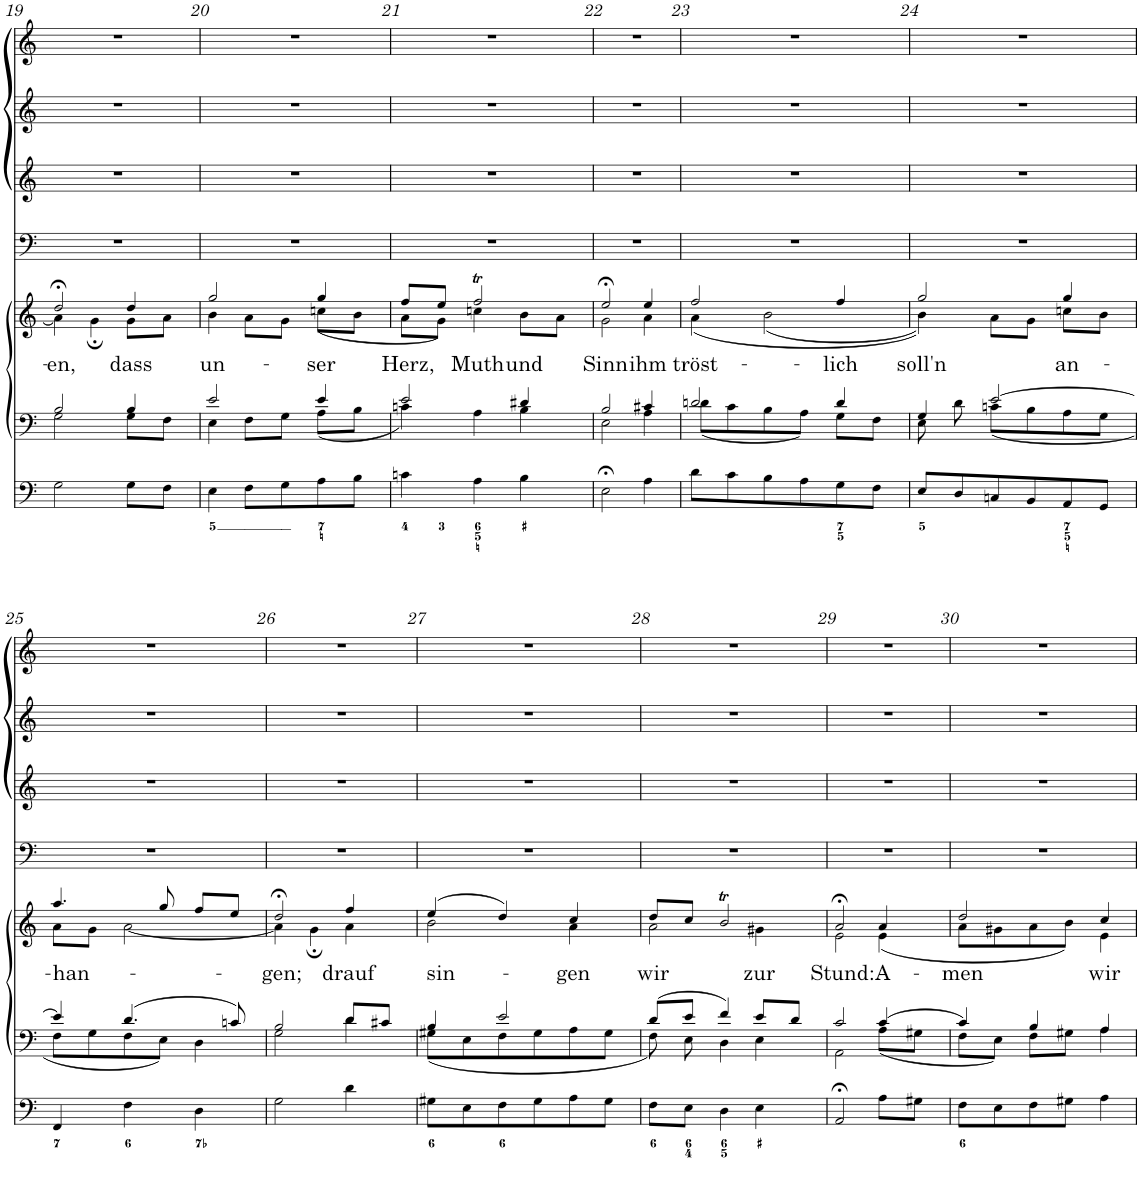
**kern	**kern	**kern	**kern	**kern	**text	**kern	**kern	**kern	**kern	**kern	**kern	**kern	**kern
*part13	*part12	*part11	*part10	*part9	*part9	*part8	*part7	*part6	*part5	*part4	*part3	*part2	*part1
*staff13	*staff12	*staff11	*staff10	*staff9	*staff9	*staff8	*staff7	*staff6	*staff5	*staff4	*staff3	*staff2	*staff1
*I"Contrabass	*I"Organo e Continuo.	*I"Tenore/ Basso.	*I"Soprano	*I"Soprano/ Alto.	*	*I"Viola.	*I"Violino II.	*I"Violino I.	*I"Oboe I &amp; II.	*I"Timpani.	*I"Tromba III.	*I"Tromba II.	*I"Tromba I.
*I'Cb.	*	*	*I'S.	*	*	*I'Vla.	*I'Vln. II	*I'Vln. I	*I'Ob. I.II.	*I'Timp	*	*	*
!!LO:PB:g=z
*clefF4	*clefF4	*clefF4	*clefG2	*clefG2	*	*clefC3	*clefG2	*clefG2	*clefG2	*clefF4	*clefG2	*clefG2	*clefG2
*Trd7c12	*	*	*	*	*	*	*	*	*	*Trd-1c-2	*Trd-1c-2	*Trd-1c-2	*Trd-1c-2
*k[f#c#]	*k[f#c#]	*k[f#c#]	*k[f#c#]	*k[f#c#]	*	*k[f#c#]	*k[f#c#]	*k[f#c#]	*k[f#c#]	*k[]	*k[]	*k[]	*k[]
*M3/4	*M3/4	*M3/4	*M3/4	*M3/4	*	*M3/4	*M3/4	*M3/4	*M3/4	*M3/4	*M3/4	*M3/4	*M3/4
=19	=19	=19	=19	=19	=19	=19	=19	=19	=19	=19	=19	=19	=19
*	*	*^	*	*	*	*	*	*	*	*	*	*	*
!	!	!	!	!	!	!LO:LY:b	!	!	!	!	!	!	!	!
*	*	*	*	*	*^	*	*	*	*	*	*	*	*	*
2G	2G\	2B/	2G\	2dd;<,	2dd;<,/	4a\]	en,	2B	4r	2dd;<	2dd;<	2.r	2.r	2.r	2.r
.	.	.	.	.	.	4g;\	.	.	4g	.	.	.	.	.	.
!	!	!	!	!	!	!	!LO:LY:b	!	!	!	!	!	!	!	!
8G\L	8G\L	4B/	8G\L	4dd	4dd/	8g\L	dass	4B	8g/L	4dd	4dd	.	.	.	.
8F#\J	8F#\J	.	8F#\J	.	.	8a\J	.	.	8a/J	.	.	.	.	.	.
=20	=20	=20	=20	=20	=20	=20	=20	=20	=20	=20	=20	=20	=20	=20	=20
!	!	!	!	!	!	!	!LO:LY:b	!	!	!	!	!	!	!	!
4E	4E\	2e/	4E\	2gg	2gg/	4b\	un-	2e	4b	2gg	2gg	2.r	2.r	2.r	2.r
8F#\L	8F#\L	.	8F#\L	.	.	8a\L	.	.	8a/L	.	.	.	.	.	.
8G\J	8G\	.	8G\J	.	.	8g\J	.	.	8g/J	.	.	.	.	.	.
!	!	!	!	!	!	!	!LO:LY:b	!	!	!	!	!	!	!	!
8A\L	8A\	4e/	(8A\L	4gg	4gg/	(8ccn\L	-ser	4e	8ccn\L	4gg	4gg	.	.	.	.
8B\J	8B\J	.	8B\J	.	.	8b\J	.	.	8b\J	.	.	.	.	.	.
=21	=21	=21	=21	=21	=21	=21	=21	=21	=21	=21	=21	=21	=21	=21	=21
!	!	!	!	!	!	!	!LO:LY:b	!	!	!	!	!	!	!	!
4cn	4cn\	2e/	4cn\)	8ff#\L	8ff#/L	8a\L	Herz,	2e	(8a/L	(8ff#\L	(8ff#\L	2.r	2.r	2.r	2.r
.	.	.	.	8ee\J	8ee/J	8g\J)	.	.	8g/J)	8ee\J)	8ee\J)	.	.	.	.
!	!	!	!	!	!	!	!LO:LY:b	!	!	!	!	!	!	!	!
4A	4A\	.	4A\	2ff#t	2ff#t/	4ccn\	Muth	.	4ccn	2ff#t	2ff#t	.	.	.	.
!	!	!	!	!	!	!	!LO:LY:b	!	!	!	!	!	!	!	!
4B	4B\	4d#X/	4B\	.	.	8b\L	und	4d#X	8b/L	.	.	.	.	.	.
.	.	.	.	.	.	8a\J	.	.	8a/J	.	.	.	.	.	.
=22	=22	=22	=22	=22	=22	=22	=22	=22	=22	=22	=22	=22	=22	=22	=22
!	!	!	!	!	!	!	!LO:LY:b	!	!	!	!	!	!	!	!
2E	2E;<\	2B/	2E\	2ee;<,	2ee;<,/	2g\	Sinn	2B	2g	2ee;<	2ee;<	2.r	2.r	2.r	2.r
!	!	!	!	!	!	!	!LO:LY:b	!	!	!	!	!	!	!	!
4A	4A\	4c#X/	4A\	4ee	4ee/	4a\	ihm	4c#X	4a	4ee	4ee	.	.	.	.
=23	=23	=23	=23	=23	=23	=23	=23	=23	=23	=23	=23	=23	=23	=23	=23
!	!	!	!	!	!	!	!LO:LY:b	!	!	!	!	!	!	!	!
8d\L	8d\L	2dn/	(8d\L	2ff#	2ff#/	(4a\	tröst-	2dn	4a	2ff#	2ff#	2.r	2.r	2.r	2.r
8c#\J	8c#\	.	8c#\	.	.	.	.	.	.	.	.	.	.	.	.
8B\L	8B\	.	8B\	.	.	(2b\	.	.	2b	.	.	.	.	.	.
8A\J	8A\	.	8A\J)	.	.	.	.	.	.	.	.	.	.	.	.
!	!	!	!	!	!	!	!LO:LY:b	!	!	!	!	!	!	!	!
8G\L	8G\	4d/	8G\L	4ff#	4ff#/	.	-lich	4d	.	4ff#	4ff#	.	.	.	.
8F#\J	8F#\J	.	8F#\J	.	.	.	.	.	.	.	.	.	.	.	.
=24	=24	=24	=24	=24	=24	=24	=24	=24	=24	=24	=24	=24	=24	=24	=24
!	!	!	!	!	!	!	!LO:LY:b	!	!	!	!	!	!	!	!
8E\L	8E/L	4G/	8E\	2gg	2gg/	4b\))	soll'n	4G	4b	2gg	2gg	2.r	2.r	2.r	2.r
8D\J	8D/	.	8d\	.	.	.	.	.	.	.	.	.	.	.	.
8Cn/L	8Cn/	[2e/	(8cn\L	.	.	8a\L	.	[2e	8a/L	.	.	.	.	.	.
8BB/J	8BB/	.	8B\	.	.	8g\J	.	.	8g/J	.	.	.	.	.	.
!	!	!	!	!	!	!	!LO:LY:b	!	!	!	!	!	!	!	!
8AA/L	8AA/	.	8A\	4gg	4gg/	8ccn\L	an-	.	8ccn\L	4gg	4gg	.	.	.	.
8GG/J	8GG/J	.	8G\J	.	.	8b\J	.	.	8b\J	.	.	.	.	.	.
!!LO:LB:g=z
=25	=25	=25	=25	=25	=25	=25	=25	=25	=25	=25	=25	=25	=25	=25	=25
!	!	!	!	!	!	!	!LO:LY:b	!	!	!	!	!	!	!	!
4FF#	4FF#/	4e/]	8F#\L	4.aa	4.aa/	8a\L	-han-	4e]	8a/L	4.aa	4.aa	2.r	2.r	2.r	2.r
.	.	.	8G\	.	.	8g\J	.	.	8g/J	.	.	.	.	.	.
4F#	4F#\	(4.d/	8F#\	.	.	[2a\	.	(4.d	2r	.	.	.	.	.	.
.	.	.	8E\J)	8gg	8gg/	.	.	.	.	8gg	8gg	.	.	.	.
4D	4D\	.	4D\	8ff#\L	8ff#/L	.	.	.	.	8ff#\L	8ff#\L	.	.	.	.
.	.	8cn/)	.	8ee\J	8ee/J	.	.	8cn)	.	8ee\J	8ee\J	.	.	.	.
=26	=26	=26	=26	=26	=26	=26	=26	=26	=26	=26	=26	=26	=26	=26	=26
!	!	!	!	!	!	!	!LO:LY:b	!	!	!	!	!	!	!	!
2G	2G\	2B/	2G\	2dd;<,	2dd;<,/	4a\]	-gen;	2B	4r	2dd;<	2dd;<	2.r	2.r	2.r	2.r
.	.	.	.	.	.	4g;\	.	.	4g	.	.	.	.	.	.
!	!	!	!	!	!	!	!LO:LY:b	!	!	!	!	!	!	!	!
4d	4d\	8d/L	4d\	4ff#	4ff#/	4a\	drauf	8d\L	4a	4ff#	4ff#	.	.	.	.
.	.	8c#X/J	.	.	.	.	.	8c#X\J	.	.	.	.	.	.	.
=27	=27	=27	=27	=27	=27	=27	=27	=27	=27	=27	=27	=27	=27	=27	=27
!	!	!	!	!	!	!	!LO:LY:b	!	!	!	!	!	!	!	!
8G#X\L	8G#X\L	4B/	(8G#X\L	(4ee	(4ee/	2b\	sin-	4B	2b	4ee	4ee	2.r	2.r	2.r	2.r
8E\J	8E\	.	8E\	.	.	.	.	.	.	.	.	.	.	.	.
8F#\L	8F#\	2e/	8F#\	4dd)	4dd/)	.	.	2e	.	4dd	4dd	.	.	.	.
8G#\J	8G#\	.	8G#\	.	.	.	.	.	.	.	.	.	.	.	.
!	!	!	!	!	!	!	!LO:LY:b	!	!	!	!	!	!	!	!
8A\L	8A\	.	8A\	4cc#	4cc#/	4a\	-gen	.	4a	4cc#	4cc#	.	.	.	.
8G#\J	8G#\J	.	8G#\J	.	.	.	.	.	.	.	.	.	.	.	.
=28	=28	=28	=28	=28	=28	=28	=28	=28	=28	=28	=28	=28	=28	=28	=28
!	!	!	!	!	!	!	!LO:LY:b	!	!	!	!	!	!	!	!
8F#\L	8F#\L	(8d/L	8F#\)	8dd\L	8dd/L	2a\	wir	(8d\L	2a	8dd\L	8dd\L	2.r	2.r	2.r	2.r
8E\J	8E\J	8e/J	8E\	8cc#\J	8cc#/J	.	.	8e\J	.	8cc#\J	8cc#\J	.	.	.	.
4D	4D\	4f#/)	4D\	2bT	2bT/	.	.	4f#)	.	2bT	2bT	.	.	.	.
!	!	!	!	!	!	!	!LO:LY:b	!	!	!	!	!	!	!	!
4E	4E\	8e/L	4E\	.	.	4g#X\	zur	8e\L	4g#X	.	.	.	.	.	.
.	.	8d/J	.	.	.	.	.	8d\J	.	.	.	.	.	.	.
=29	=29	=29	=29	=29	=29	=29	=29	=29	=29	=29	=29	=29	=29	=29	=29
!	!	!	!	!	!	!	!LO:LY:b	!	!	!	!	!	!	!	!
2AA	2AA;</	2c#/	2AA\	2a;<,	2a;<,/	2e\	Stund:	2c#	2e	2a;<	2a;<	2.r	2.r	2.r	2.r
!	!	!	!	!	!	!	!LO:LY:b	!	!	!	!	!	!	!	!
8A\L	8A\L	(4c#/	(8A\L	4a	4a/	(4e\	A-	(4c#	4e	4a	4a	.	.	.	.
8G#X\J	8G#X\J	.	8G#X\J	.	.	.	.	.	.	.	.	.	.	.	.
=30	=30	=30	=30	=30	=30	=30	=30	=30	=30	=30	=30	=30	=30	=30	=30
!	!	!	!	!	!	!	!LO:LY:b	!	!	!	!	!	!	!	!
8F#\L	8F#\L	4c#/)	8F#\L	2dd	2dd/	8a\L	-men	4c#)	8a/L	2dd	2dd	2.r	2.r	2.r	2.r
8E\J	8E\	.	8E\J)	.	.	8g#X\	.	.	8g#X/J	.	.	.	.	.	.
8F#\L	8F#\	4B/	8F#\L	.	.	8a\	.	4B	8a/L	.	.	.	.	.	.
8G#X\J	8G#X\J	.	8G#X\J	.	.	8b\J)	.	.	8b/J	.	.	.	.	.	.
!	!	!	!	!	!	!	!LO:LY:b	!	!	!	!	!	!	!	!
4A	4A\	4A/	4A\	4cc#	4cc#/	4e\	wir	4A	4e	4cc#	4cc#	.	.	.	.
*	*	*v	*v	*	*v	*v	*	*	*	*	*	*	*	*	*
=	=	=	=	=	=	=	=	=	=	=	=	=	=
*-	*-	*-	*-	*-	*-	*-	*-	*-	*-	*-	*-	*-	*-
